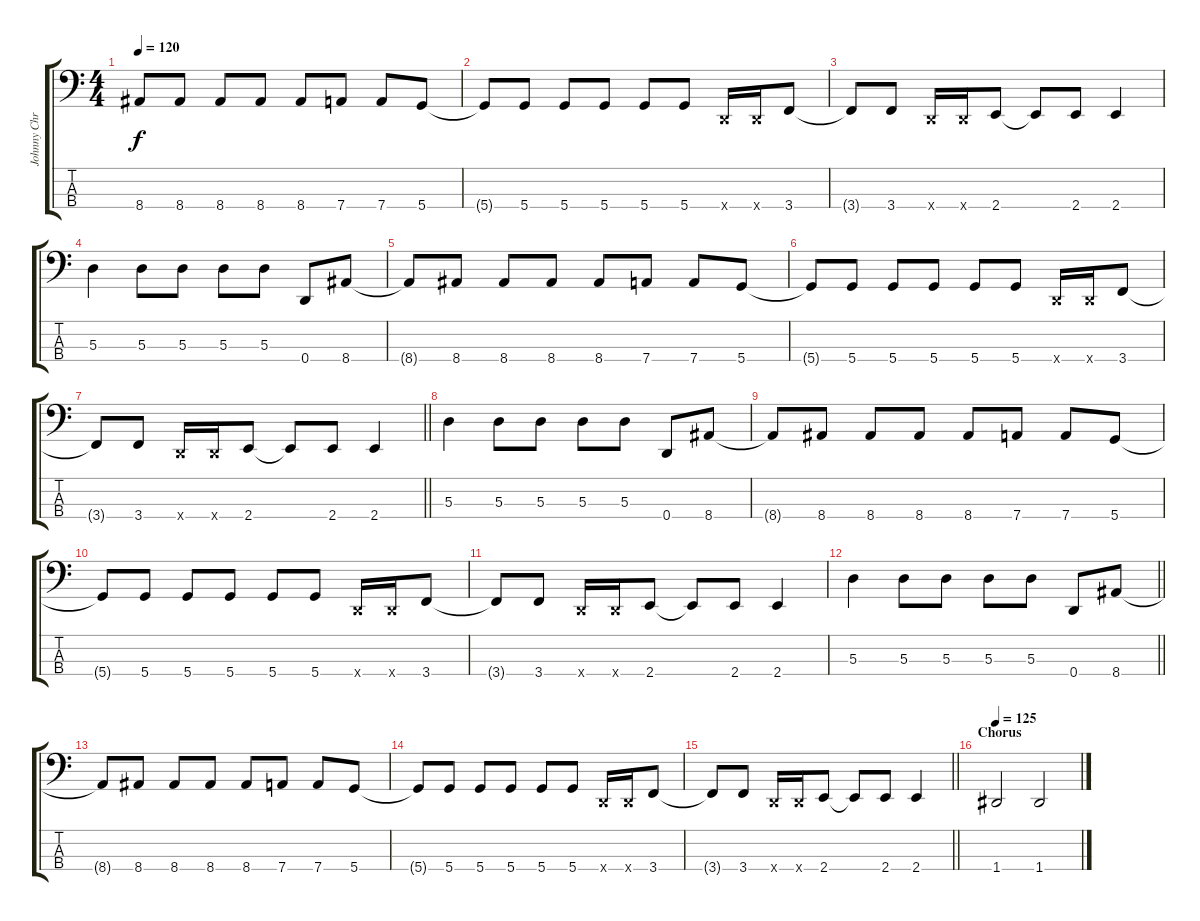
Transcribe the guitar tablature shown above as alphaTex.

\track ("Johnny Christ" "Johnny Chr") {instrument slapbass1}
\staff {score tabs}
\tuning (G2 D2 A1 D1) {hide}
\ts (4 4)
\tempo 120
\clef f4
\ks c
8.4{t}.8{dy f} 8.4.8 8.4.8 8.4.8 8.4.8 7.4.8 7.4.8 5.4.8 |
5.4{t}.8 5.4.8 5.4.8 5.4.8 5.4.8 5.4.8 0.4{x}.16 0.4{x}.16 3.4.8 |
3.4{t}.8 3.4.8 0.4{x}.16 0.4{x}.16 2.4.8 2.4{t}.8 2.4.8 2.4.4 |
5.3.4 5.3.8 5.3.8 5.3.8 5.3.8 0.4.8 8.4.8 |
8.4{t}.8 8.4.8 8.4.8 8.4.8 8.4.8 7.4.8 7.4.8 5.4.8 |
5.4{t}.8 5.4.8 5.4.8 5.4.8 5.4.8 5.4.8 0.4{x}.16 0.4{x}.16 3.4.8 |
\barLineRight lightlight
3.4{t}.8 3.4.8 0.4{x}.16 0.4{x}.16 2.4.8 2.4{t}.8 2.4.8 2.4.4 |
5.3.4 5.3.8 5.3.8 5.3.8 5.3.8 0.4.8 8.4.8 |
8.4{t}.8 8.4.8 8.4.8 8.4.8 8.4.8 7.4.8 7.4.8 5.4.8 |
5.4{t}.8 5.4.8 5.4.8 5.4.8 5.4.8 5.4.8 0.4{x}.16 0.4{x}.16 3.4.8 |
3.4{t}.8 3.4.8 0.4{x}.16 0.4{x}.16 2.4.8 2.4{t}.8 2.4.8 2.4.4 |
\barLineRight lightlight
5.3.4 5.3.8 5.3.8 5.3.8 5.3.8 0.4.8 8.4.8 |
8.4{t}.8 8.4.8 8.4.8 8.4.8 8.4.8 7.4.8 7.4.8 5.4.8 |
5.4{t}.8 5.4.8 5.4.8 5.4.8 5.4.8 5.4.8 0.4{x}.16 0.4{x}.16 3.4.8 |
\barLineRight lightlight
3.4{t}.8 3.4.8 0.4{x}.16 0.4{x}.16 2.4.8 2.4{t}.8 2.4.8 2.4.4 |
\section ("" "Chorus")
\tempo 125
1.4.2 1.4.2
